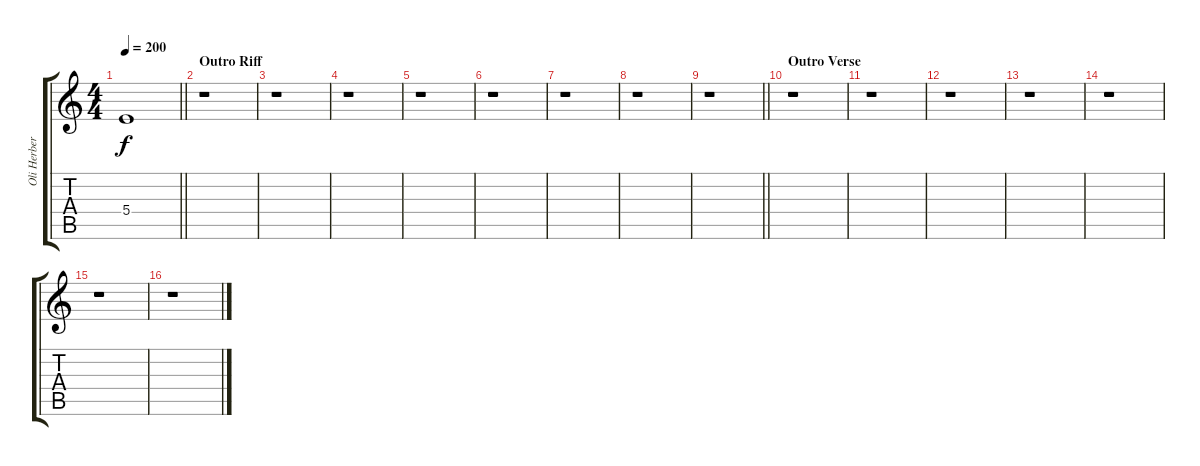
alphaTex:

\track ("Oli Herbert (Harmony)" "Oli Herber") {instrument overdrivenguitar}
\staff {score tabs}
\tuning (Db4 Ab3 E3 B2 Gb2 Db2) {hide}
\ts (4 4)
\tempo 200
\clef g2
\barLineRight lightlight
\ks c
5.4{t}.1{dy f} |
\section ("" "Outro Riff")
r.1 |
r.1 |
r.1 |
r.1 |
r.1 |
r.1 |
r.1 |
\barLineRight lightlight
r.1 |
\section ("" "Outro Verse")
r.1 |
r.1 |
r.1 |
r.1 |
r.1 |
r.1 |
r.1
